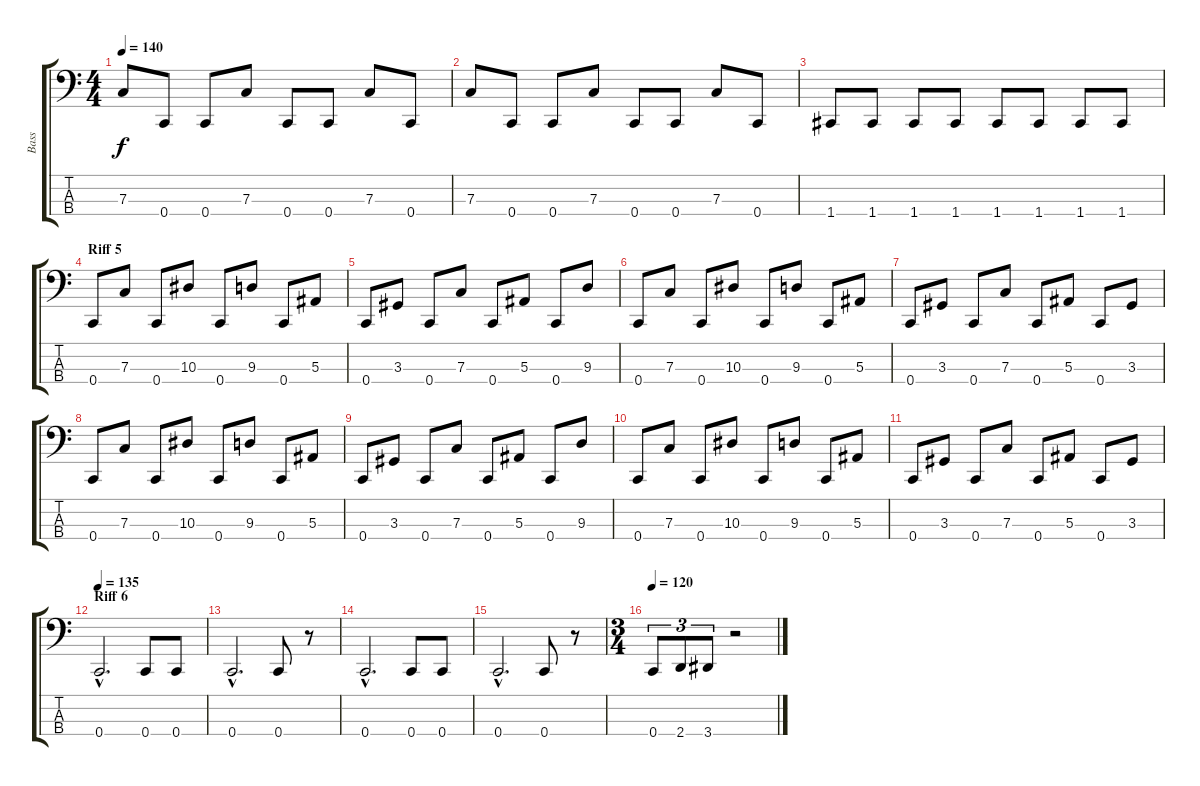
\track ("Bass" "Bass") {instrument electricbasspick}
\staff {score tabs}
\tuning (Eb2 Bb1 F1 C1) {hide}
\ts (4 4)
\tempo 140
\clef f4
\ks c
7.3.8{dy f} 0.4.8 0.4.8 7.3.8 0.4.8 0.4.8 7.3.8 0.4.8 |
7.3.8 0.4.8 0.4.8 7.3.8 0.4.8 0.4.8 7.3.8 0.4.8 |
1.4.8 1.4.8 1.4.8 1.4.8 1.4.8 1.4.8 1.4.8 1.4.8 |
\section ("" "Riff 5")
0.4.8 7.3.8 0.4.8 10.3.8 0.4.8 9.3.8 0.4.8 5.3.8 |
0.4.8 3.3.8 0.4.8 7.3.8 0.4.8 5.3.8 0.4.8 9.3.8 |
0.4.8 7.3.8 0.4.8 10.3.8 0.4.8 9.3.8 0.4.8 5.3.8 |
0.4.8 3.3.8 0.4.8 7.3.8 0.4.8 5.3.8 0.4.8 3.3.8 |
0.4.8 7.3.8 0.4.8 10.3.8 0.4.8 9.3.8 0.4.8 5.3.8 |
0.4.8 3.3.8 0.4.8 7.3.8 0.4.8 5.3.8 0.4.8 9.3.8 |
0.4.8 7.3.8 0.4.8 10.3.8 0.4.8 9.3.8 0.4.8 5.3.8 |
0.4.8 3.3.8 0.4.8 7.3.8 0.4.8 5.3.8 0.4.8 3.3.8 |
\section ("" "Riff 6")
\tempo 135
0.4{hac}.2{d} 0.4.8 0.4.8 |
0.4{hac}.2{d} 0.4.8 r.8 |
0.4{hac}.2{d} 0.4.8 0.4.8 |
0.4{hac}.2{d} 0.4.8 r.8 |
\ts (3 4)
\tempo 120
0.4.8{tu (3 2)} 2.4.8{tu (3 2)} 3.4.8{tu (3 2)} r.2
